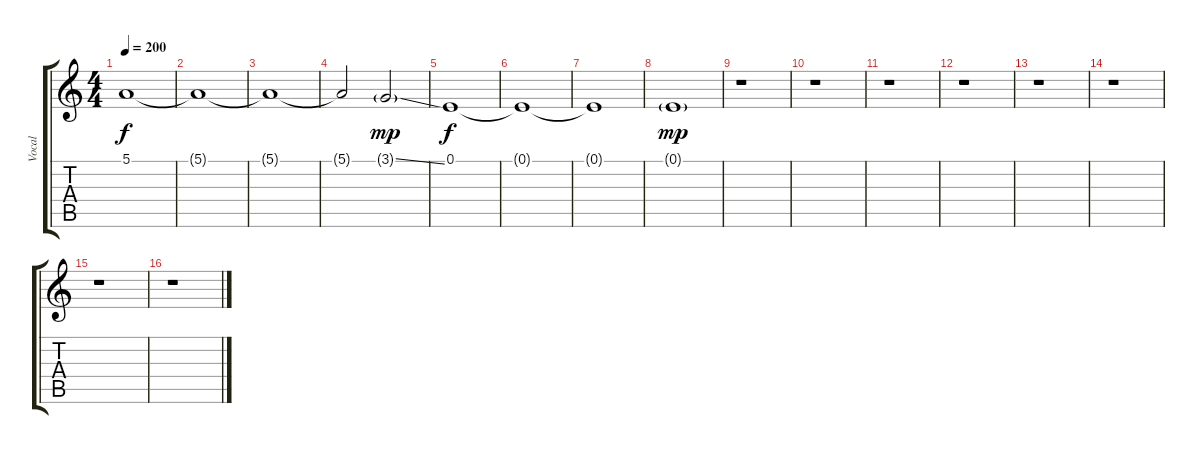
\track ("Vocal" "Vocal") {instrument bassoon}
\staff {score tabs}
\tuning (E4 B3 G3 D3 A2 E2) {hide}
\ts (4 4)
\tempo 200
\clef g2
\ks c
5.1.1{dy f instrument bassoon} |
5.1{t}.1 |
5.1{t}.1 |
5.1{t}.2 3.1{ss g}.2{dy mp} |
0.1.1{dy f} |
0.1{t}.1 |
0.1{t}.1 |
0.1{g}.1{dy mp} |
r.1 |
r.1 |
r.1 |
r.1 |
r.1 |
r.1 |
r.1 |
r.1
